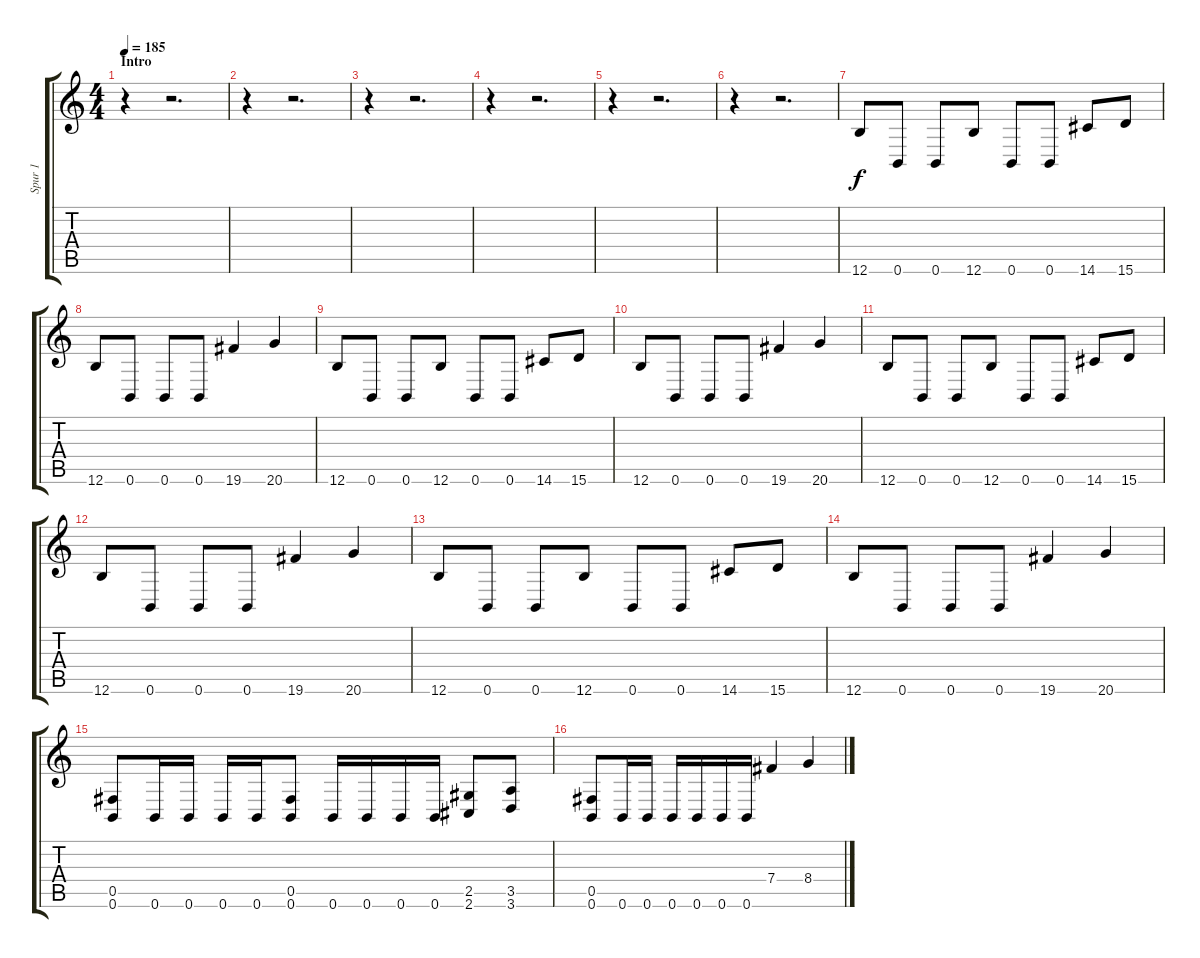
\track ("Spur 1" "Spur 1") {instrument distortionguitar}
\staff {score tabs}
\tuning (Db4 Ab3 E3 B2 Gb2 B1) {hide}
\ts (4 4)
\section ("" "Intro")
\tempo 185
\clef g2
\ks c
r.4{dy f instrument distortionguitar} r.2{d} |
r.4 r.2{d} |
r.4 r.2{d} |
r.4 r.2{d} |
r.4 r.2{d} |
r.4 r.2{d} |
12.6.8 0.6.8 0.6.8 12.6.8 0.6.8 0.6.8 14.6.8 15.6.8 |
12.6.8 0.6.8 0.6.8 0.6.8 19.6.4 20.6.4 |
12.6.8 0.6.8 0.6.8 12.6.8 0.6.8 0.6.8 14.6.8 15.6.8 |
12.6.8 0.6.8 0.6.8 0.6.8 19.6.4 20.6.4 |
12.6.8 0.6.8 0.6.8 12.6.8 0.6.8 0.6.8 14.6.8 15.6.8 |
12.6.8 0.6.8 0.6.8 0.6.8 19.6.4 20.6.4 |
12.6.8 0.6.8 0.6.8 12.6.8 0.6.8 0.6.8 14.6.8 15.6.8 |
12.6.8 0.6.8 0.6.8 0.6.8 19.6.4 20.6.4 |
(0.5 0.6).8 0.6.16 0.6.16 0.6.16 0.6.16 (0.5 0.6).8 0.6.16 0.6.16 0.6.16 0.6.16 (2.5 2.6).8 (3.5 3.6).8 |
(0.5 0.6).8 0.6.16 0.6.16 0.6.16 0.6.16 0.6.16 0.6.16 7.4.4 8.4.4
